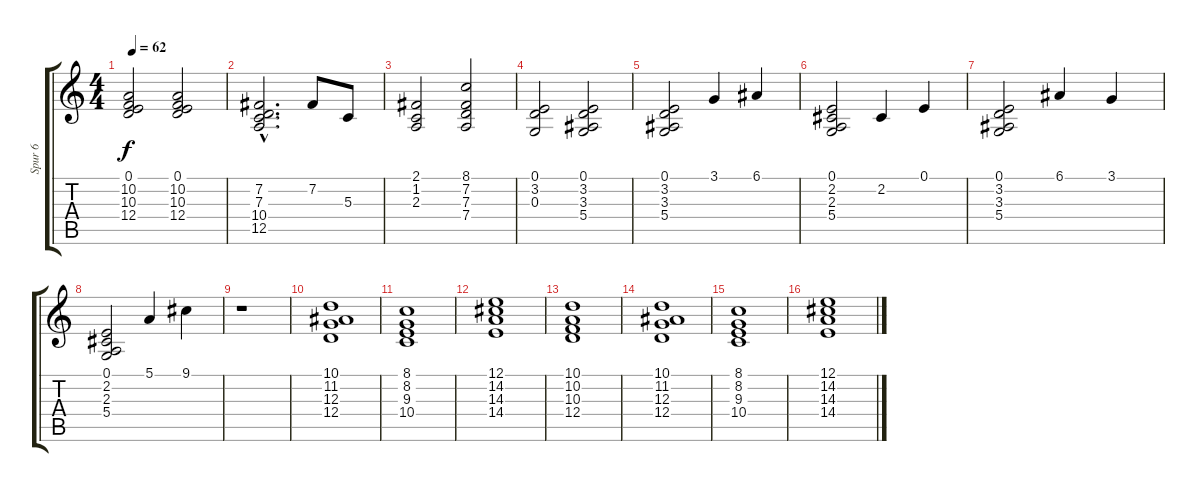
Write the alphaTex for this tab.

\track ("Spur 6" "Spur 6") {instrument synthstrings1}
\staff {score tabs}
\tuning (E4 B3 G3 D3 A2 E2) {hide}
\ts (4 4)
\tempo 62
\clef g2
\ks c
(0.1 10.2 10.3 12.4).2{dy f} (0.1 10.2 10.3 12.4).2 |
(7.2{hac} 7.3 10.4{hac} 12.5).2{d} 7.2.8 5.3.8 |
(2.1 1.2 2.3).2 (8.1 7.2 7.3 7.4).2 |
(0.1 3.2 0.3).2 (0.1 3.2 3.3 5.4).2 |
(0.1 3.2 3.3 5.4).2 3.1.4 6.1.4 |
(0.1 2.2 2.3 5.4).2 2.2.4 0.1.4 |
(0.1 3.2 3.3 5.4).2 6.1.4 3.1.4 |
(0.1 2.2 2.3 5.4).2 5.1.4 9.1.4 |
r.1 |
(10.1 11.2 12.3 12.4).1 |
(8.1 8.2 9.3 10.4).1 |
(12.1 14.2 14.3 14.4).1 |
(10.1 10.2 10.3 12.4).1 |
(10.1 11.2 12.3 12.4).1 |
(8.1 8.2 9.3 10.4).1 |
(12.1 14.2 14.3 14.4).1
